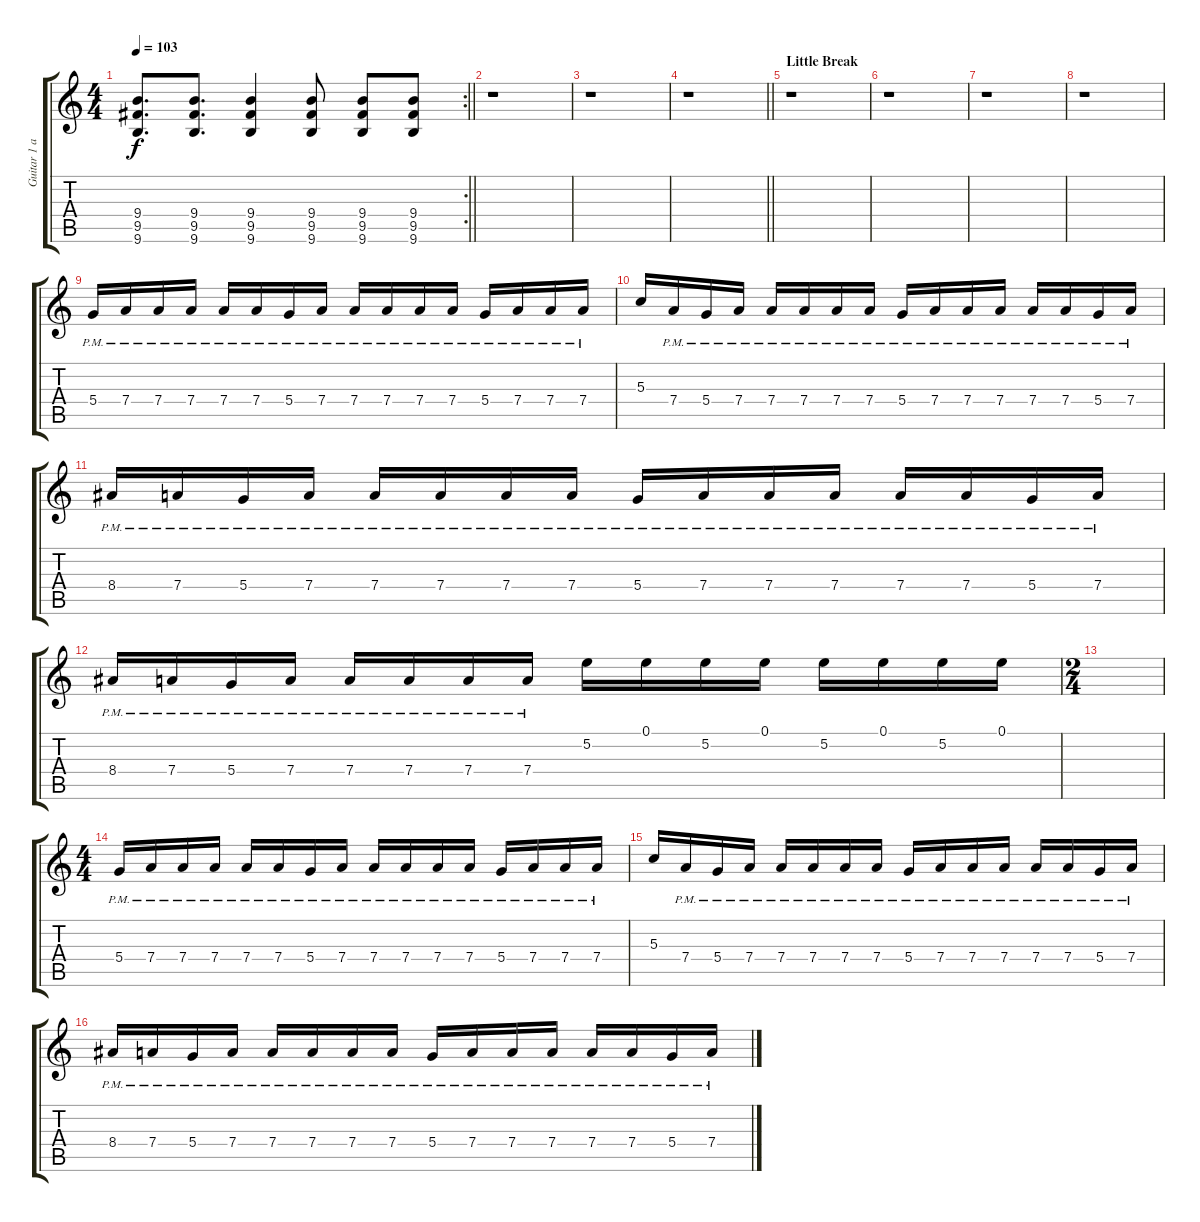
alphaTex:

\track ("Guitar 1 a" "Guitar 1 a") {instrument overdrivenguitar}
\staff {score tabs}
\tuning (E4 B3 G3 D3 A2 D2) {hide}
\rc 2
\ts (4 4)
\tempo 103
\clef g2
\barLineRight lightlight
\ks c
(9.4 9.5 9.6).8{d dy f} (9.4 9.5 9.6).8{d} (9.4 9.5 9.6).4 (9.4 9.5 9.6).8 (9.4 9.5 9.6).8 (9.4 9.5 9.6).8 |
r.1 |
r.1 |
\barLineRight lightlight
r.1 |
\section ("" "Little Break")
r.1 |
r.1 |
r.1 |
r.1 |
5.4{pm}.16 7.4{pm}.16 7.4{pm}.16 7.4{pm}.16 7.4{pm}.16 7.4{pm}.16 5.4{pm}.16 7.4{pm}.16 7.4{pm}.16 7.4{pm}.16 7.4{pm}.16 7.4{pm}.16 5.4{pm}.16 7.4{pm}.16 7.4{pm}.16 7.4{pm}.16 |
5.3.16 7.4{pm}.16 5.4{pm}.16 7.4{pm}.16 7.4{pm}.16 7.4{pm}.16 7.4{pm}.16 7.4{pm}.16 5.4{pm}.16 7.4{pm}.16 7.4{pm}.16 7.4{pm}.16 7.4{pm}.16 7.4{pm}.16 5.4{pm}.16 7.4{pm}.16 |
8.4{pm}.16 7.4{pm}.16 5.4{pm}.16 7.4{pm}.16 7.4{pm}.16 7.4{pm}.16 7.4{pm}.16 7.4{pm}.16 5.4{pm}.16 7.4{pm}.16 7.4{pm}.16 7.4{pm}.16 7.4{pm}.16 7.4{pm}.16 5.4{pm}.16 7.4{pm}.16 |
8.4{pm}.16 7.4{pm}.16 5.4{pm}.16 7.4{pm}.16 7.4{pm}.16 7.4{pm}.16 7.4{pm}.16 7.4{pm}.16 5.2.16 0.1.16 5.2.16 0.1.16 5.2.16 0.1.16 5.2.16 0.1.16 |
\ts (2 4)
|
\ts (4 4)
5.4{pm}.16 7.4{pm}.16 7.4{pm}.16 7.4{pm}.16 7.4{pm}.16 7.4{pm}.16 5.4{pm}.16 7.4{pm}.16 7.4{pm}.16 7.4{pm}.16 7.4{pm}.16 7.4{pm}.16 5.4{pm}.16 7.4{pm}.16 7.4{pm}.16 7.4{pm}.16 |
5.3.16 7.4{pm}.16 5.4{pm}.16 7.4{pm}.16 7.4{pm}.16 7.4{pm}.16 7.4{pm}.16 7.4{pm}.16 5.4{pm}.16 7.4{pm}.16 7.4{pm}.16 7.4{pm}.16 7.4{pm}.16 7.4{pm}.16 5.4{pm}.16 7.4{pm}.16 |
8.4{pm}.16 7.4{pm}.16 5.4{pm}.16 7.4{pm}.16 7.4{pm}.16 7.4{pm}.16 7.4{pm}.16 7.4{pm}.16 5.4{pm}.16 7.4{pm}.16 7.4{pm}.16 7.4{pm}.16 7.4{pm}.16 7.4{pm}.16 5.4{pm}.16 7.4{pm}.16
